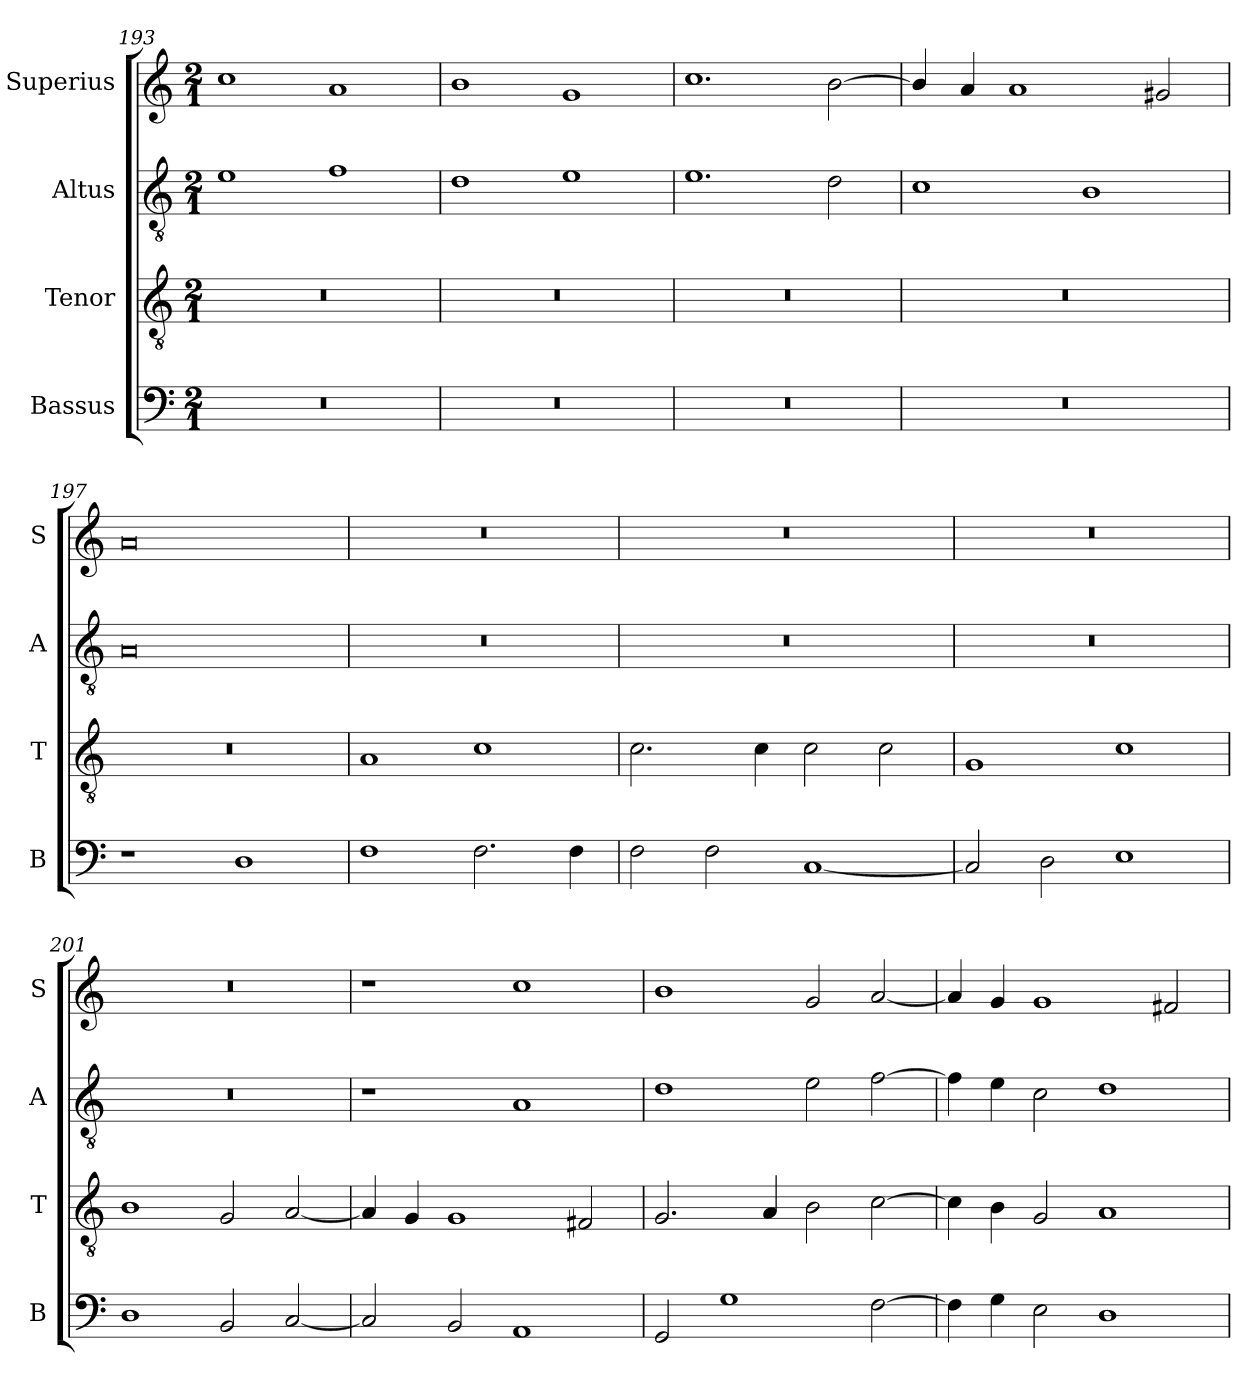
**kern	**kern	**kern	**kern
*part4	*part3	*part2	*part1
*staff4	*staff3	*staff2	*staff1
*I"Bassus	*I"Tenor	*I"Altus	*I"Superius
*I'B	*I'T	*I'A	*I'S
*clefF4	*clefGv2	*clefGv2	*clefG2
*k[]	*k[]	*k[]	*k[]
*M2/1	*M2/1	*M2/1	*M2/1
=193	=193	=193	=193
0r	0r	1e\	1cc\
.	.	1f\	1a/
=194	=194	=194	=194
0r	0r	1d\	1b\
.	.	1e\	1g/
=195	=195	=195	=195
0r	0r	1.e\	1.cc\
.	.	2d\	[2b\
=196	=196	=196	=196
0r	0r	1c\	4b/]
.	.	.	4a/
.	.	.	1a/
.	.	1B\	.
.	.	.	2g#X/
=197	=197	=197	=197
1r	0r	0A	0a
1D\	.	.	.
=198	=198	=198	=198
1F\	1A/	0r	0r
2.F\	1c\	.	.
4F\	.	.	.
=199	=199	=199	=199
2F\	2.c\	0r	0r
2F\	.	.	.
.	4c\	.	.
[1C/	2c\	.	.
.	2c\	.	.
=200	=200	=200	=200
2C/]	1G/	0r	0r
2D\	.	.	.
1E\	1c\	.	.
=201	=201	=201	=201
1D\	1B\	0r	0r
2BB/	2G/	.	.
[2C/	[2A/	.	.
=202	=202	=202	=202
2C/]	4A/]	1r	1r
.	4G/	.	.
2BB/	1G/	.	.
1AA/	.	1A/	1cc\
.	2F#X/	.	.
=203	=203	=203	=203
2GG/	2.G/	1d\	1b\
1G\	.	.	.
.	4A/	.	.
.	2B\	2e\	2g/
[2F\	[2c\	[2f\	[2a/
=204	=204	=204	=204
4F\]	4c\]	4f\]	4a/]
4G\	4B\	4e\	4g/
2E\	2G/	2c\	1g/
1D\	1A/	1d\	.
.	.	.	2f#X/
=	=	=	=
*-	*-	*-	*-
